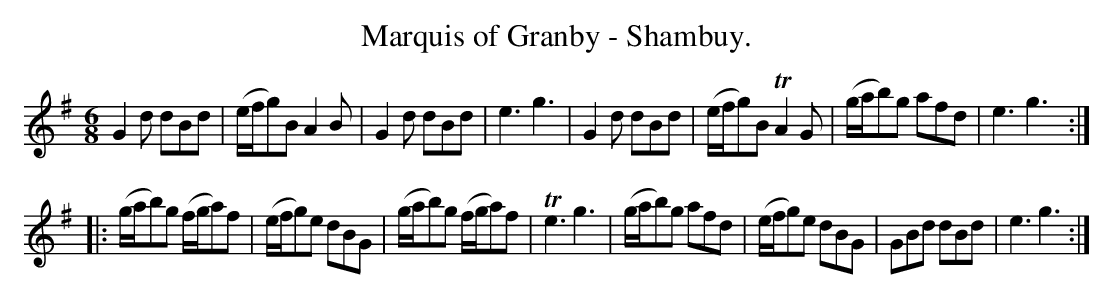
X:1
T:Marquis of Granby - Shambuy.
M:6/8
L:1/8
K:G
 G2d      dBd    |(e/f/g)B  A2B| G2d      dBd    | e3 g3 |\
 G2d      dBd    |(e/f/g)B TA2G|(g/a/b)g  afd    | e3 g3::
(g/a/b)g (f/g/a)f|(e/f/g)e  dBG|(g/a/b)g (f/g/a)f|Te3 g3 |\
(g/a/b)g  afd    |(e/f/g)e  dBG| GBd      dBd    | e3 g3:|
